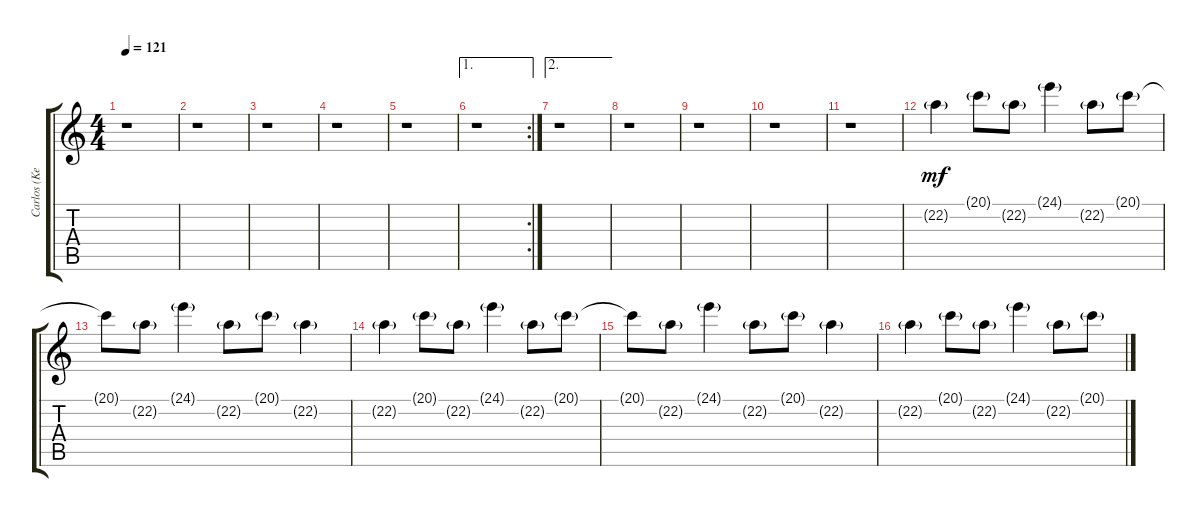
\track ("Carlos (Keys)" "Carlos (Ke") {instrument electricpiano1}
\staff {score tabs}
\tuning (E4 B3 G3 D3 A2 E2) {hide}
\ts (4 4)
\tempo 121
\clef g2
\ks c
r.1{dy mf} |
r.1 |
r.1 |
r.1 |
r.1 |
\ae 1
\rc 2
r.1 |
\ae 2
r.1 |
r.1 |
r.1 |
r.1 |
r.1 |
22.2{g}.4 20.1{g}.8 22.2{g}.8 24.1{g}.4 22.2{g}.8 20.1{g}.8 |
20.1{t}.8 22.2{g}.8 24.1{g}.4 22.2{g}.8 20.1{g}.8 22.2{g}.4 |
22.2{g}.4 20.1{g}.8 22.2{g}.8 24.1{g}.4 22.2{g}.8 20.1{g}.8 |
20.1{t}.8 22.2{g}.8 24.1{g}.4 22.2{g}.8 20.1{g}.8 22.2{g}.4 |
22.2{g}.4 20.1{g}.8 22.2{g}.8 24.1{g}.4 22.2{g}.8 20.1{g}.8
